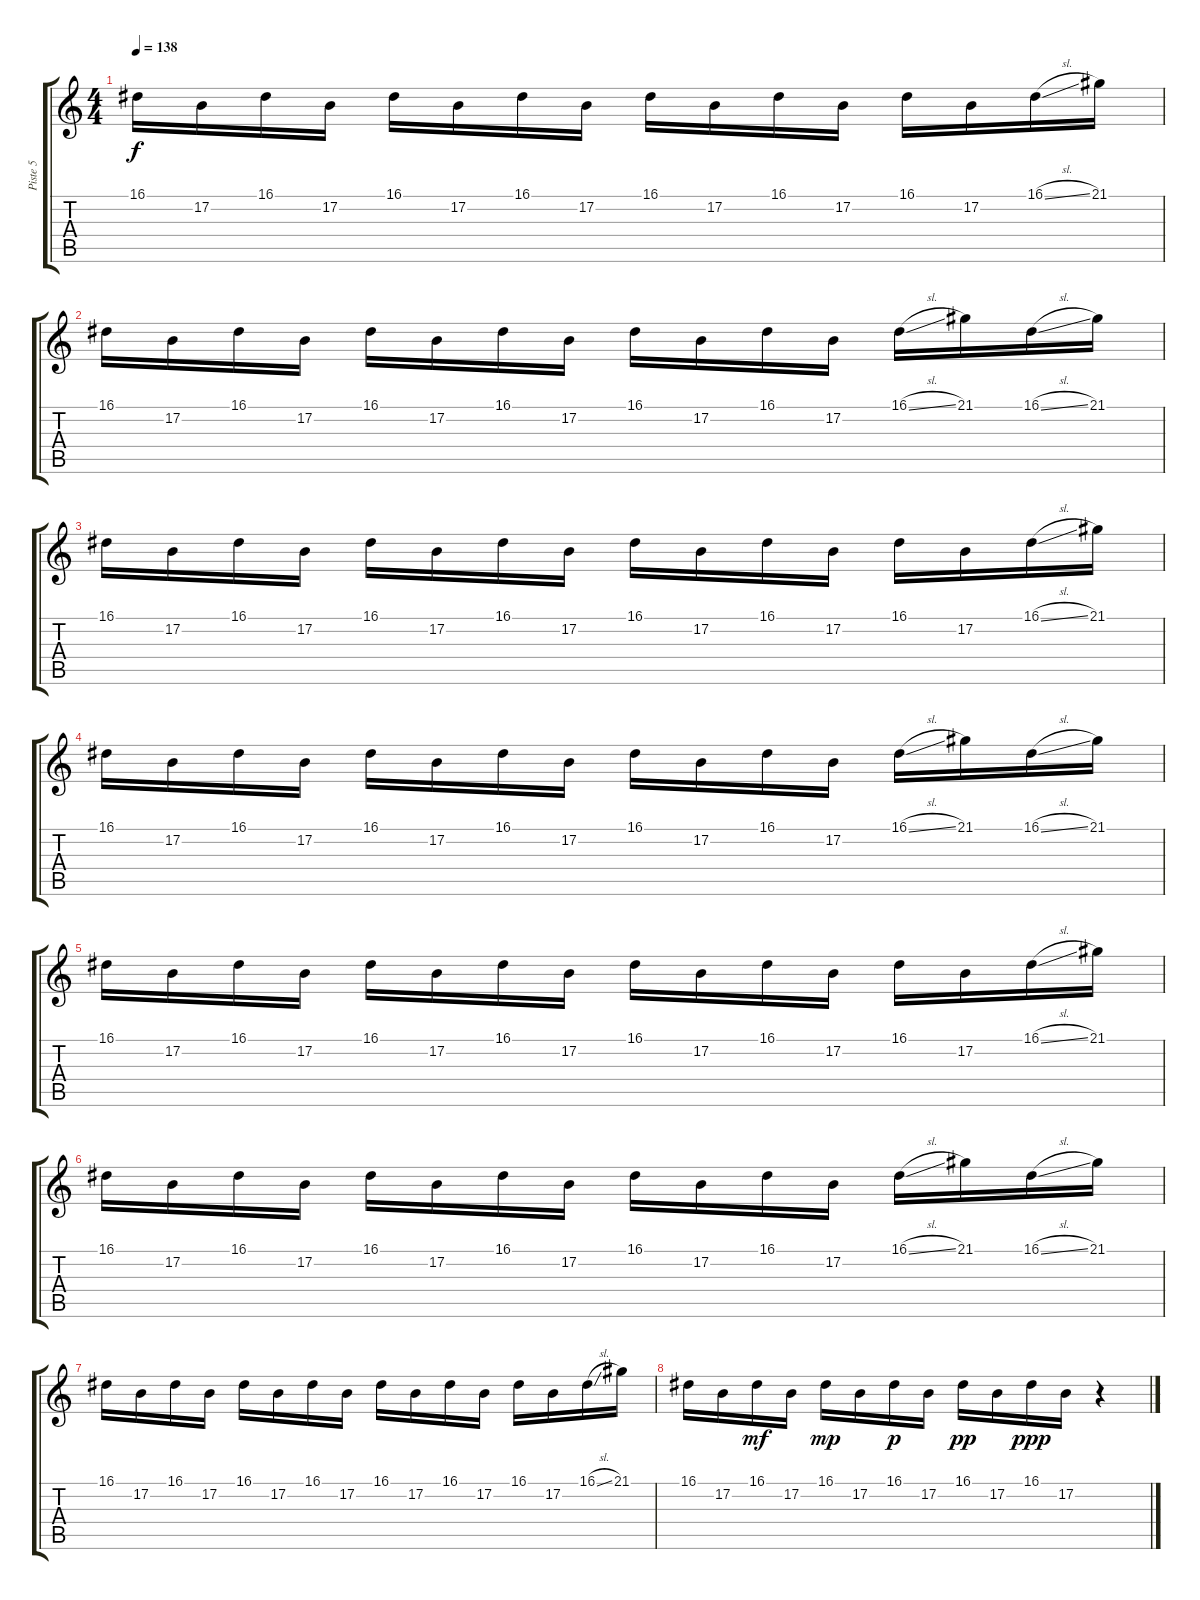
\track ("Piste 5" "Piste 5") {instrument fx8scifi}
\staff {score tabs}
\tuning (B3 Gb3 D3 A2 E2 B1) {hide}
\ts (4 4)
\tempo 138
\clef g2
\ks c
16.1.16{dy f} 17.2.16 16.1.16 17.2.16 16.1.16 17.2.16 16.1.16 17.2.16 16.1.16 17.2.16 16.1.16 17.2.16 16.1.16 17.2.16 16.1{sl}.16 21.1.16 |
16.1.16 17.2.16 16.1.16 17.2.16 16.1.16 17.2.16 16.1.16 17.2.16 16.1.16 17.2.16 16.1.16 17.2.16 16.1{sl}.16 21.1.16 16.1{sl}.16 21.1.16 |
16.1.16 17.2.16 16.1.16 17.2.16 16.1.16 17.2.16 16.1.16 17.2.16 16.1.16 17.2.16 16.1.16 17.2.16 16.1.16 17.2.16 16.1{sl}.16 21.1.16 |
16.1.16 17.2.16 16.1.16 17.2.16 16.1.16 17.2.16 16.1.16 17.2.16 16.1.16 17.2.16 16.1.16 17.2.16 16.1{sl}.16 21.1.16 16.1{sl}.16 21.1.16 |
16.1.16 17.2.16 16.1.16 17.2.16 16.1.16 17.2.16 16.1.16 17.2.16 16.1.16 17.2.16 16.1.16 17.2.16 16.1.16 17.2.16 16.1{sl}.16 21.1.16 |
16.1.16 17.2.16 16.1.16 17.2.16 16.1.16 17.2.16 16.1.16 17.2.16 16.1.16 17.2.16 16.1.16 17.2.16 16.1{sl}.16 21.1.16 16.1{sl}.16 21.1.16 |
16.1.16 17.2.16 16.1.16 17.2.16 16.1.16 17.2.16 16.1.16 17.2.16 16.1.16 17.2.16 16.1.16 17.2.16 16.1.16 17.2.16 16.1{sl}.16 21.1.16 |
16.1.16 17.2.16 16.1.16{dy mf} 17.2.16 16.1.16{dy mp} 17.2.16 16.1.16{dy p} 17.2.16 16.1.16{dy pp} 17.2.16 16.1.16{dy ppp} 17.2.16 r.4
